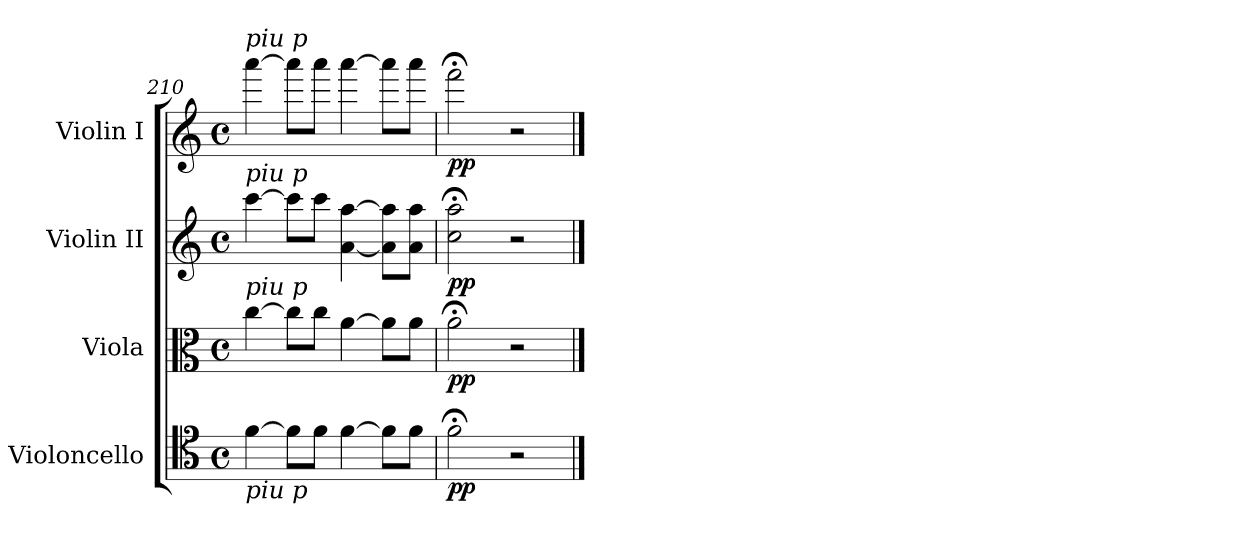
**kern	**dynam	**kern	**dynam	**kern	**dynam	**kern	**dynam
*part4	*part4	*part3	*part3	*part2	*part2	*part1	*part1
*staff4	*staff4	*staff3	*staff3	*staff2	*staff2	*staff1	*staff1
*I"Violoncello	*	*I"Viola	*	*I"Violin II	*	*I"Violin I	*
*I'Vc.	*	*I'Vla.	*	*I'Vln. II	*	*I'Vln. I	*
*clefC4	*	*clefC3	*	*clefG2	*	*clefG2	*
*k[]	*	*k[]	*	*k[]	*	*k[]	*
*M4/4	*	*M4/4	*	*M4/4	*	*M4/4	*
*met(c)	*	*met(c)	*	*met(c)	*	*met(c)	*
=210	=210	=210	=210	=210	=210	=210	=210
!	!	!	!	!	!	!LO:TX:a:i:t=piu p	!
!	!	!	!	!LO:TX:a:i:t=piu p	!	!	!
!	!	!LO:TX:a:i:t=piu p	!	!	!	!	!
!LO:TX:b:i:t=piu p	!	!	!	!	!	!	!
[4f\	.	[4cc\	.	[4ccc\	.	[4aaa\	.
8f\L]	.	8cc\L]	.	8ccc\L]	.	8aaa\L]	.
8f\J	.	8cc\J	.	8ccc\J	.	8aaa\J	.
[4f\	.	[4a\	.	[4a\ [4aa\	.	[4aaa\	.
8f\L]	.	8a\L]	.	8a\] 8aa\]L	.	8aaa\L]	.
8f\J	.	8a\J	.	8a\ 8aa\J	.	8aaa\J	.
=211	=211	=211	=211	=211	=211	=211	=211
!	!LO:DY:b	!	!LO:DY:b	!	!LO:DY:b	!	!LO:DY:b
2f;<\	pp	2a;<\	pp	2cc\;< 2aa\;<	pp	2fff;<\	pp
2r	.	2r	.	2r	.	2r	.
==	==	==	==	==	==	==	==
*-	*-	*-	*-	*-	*-	*-	*-
